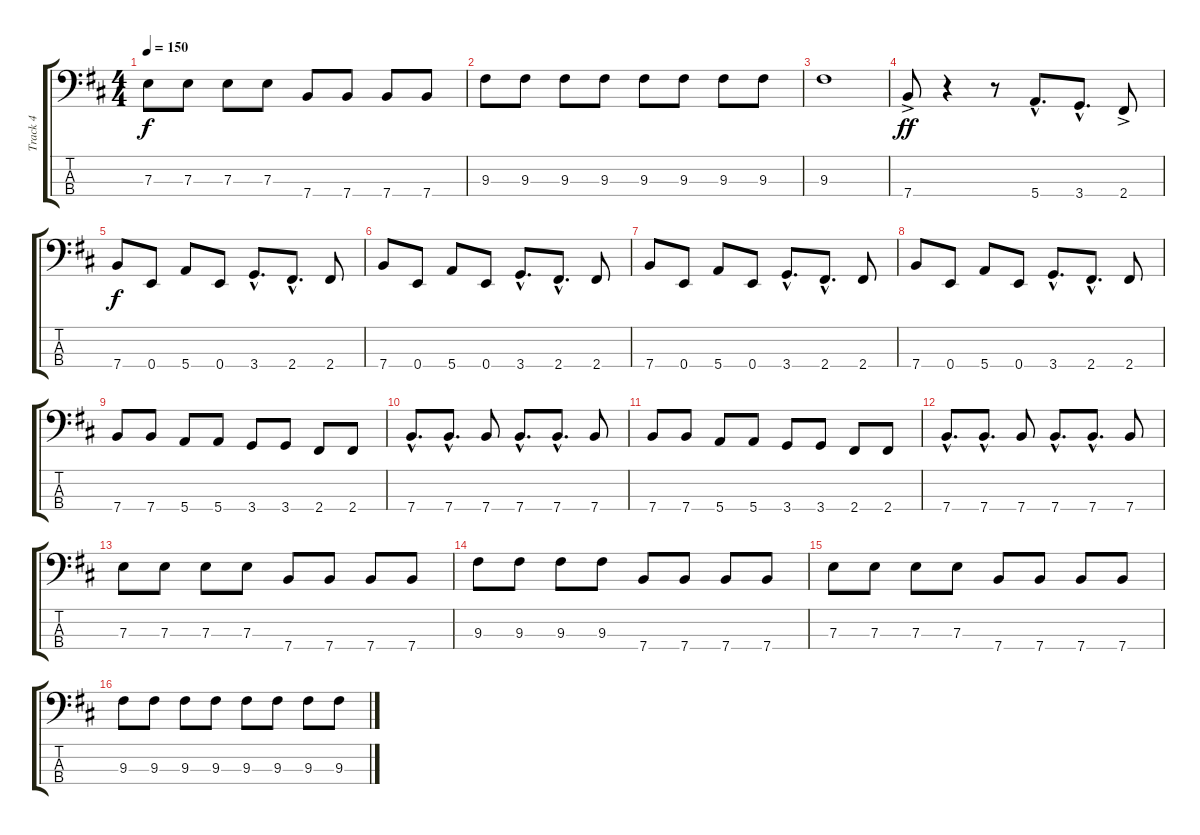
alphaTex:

\track ("Track 4" "Track 4") {instrument electricbassfinger}
\staff {score tabs}
\tuning (G2 D2 A1 E1) {hide}
\ts (4 4)
\tempo 150
\clef f4
\ks d
7.3.8{dy f} 7.3.8 7.3.8 7.3.8 7.4.8 7.4.8 7.4.8 7.4.8 |
9.3.8 9.3.8 9.3.8 9.3.8 9.3.8 9.3.8 9.3.8 9.3.8 |
9.3.1 |
7.4{ac}.8{dy ff} r.4 r.8 5.4{hac}.8{d} 3.4{hac}.8{d} 2.4{ac}.8 |
7.4.8{dy f} 0.4.8 5.4.8 0.4.8 3.4{hac}.8{d} 2.4{hac}.8{d} 2.4.8 |
7.4.8 0.4.8 5.4.8 0.4.8 3.4{hac}.8{d} 2.4{hac}.8{d} 2.4.8 |
7.4.8 0.4.8 5.4.8 0.4.8 3.4{hac}.8{d} 2.4{hac}.8{d} 2.4.8 |
7.4.8 0.4.8 5.4.8 0.4.8 3.4{hac}.8{d} 2.4{hac}.8{d} 2.4.8 |
7.4.8 7.4.8 5.4.8 5.4.8 3.4.8 3.4.8 2.4.8 2.4.8 |
7.4{hac}.8{d} 7.4{hac}.8{d} 7.4.8 7.4{hac}.8{d} 7.4{hac}.8{d} 7.4.8 |
7.4.8 7.4.8 5.4.8 5.4.8 3.4.8 3.4.8 2.4.8 2.4.8 |
7.4{hac}.8{d} 7.4{hac}.8{d} 7.4.8 7.4{hac}.8{d} 7.4{hac}.8{d} 7.4.8 |
7.3.8 7.3.8 7.3.8 7.3.8 7.4.8 7.4.8 7.4.8 7.4.8 |
9.3.8 9.3.8 9.3.8 9.3.8 7.4.8 7.4.8 7.4.8 7.4.8 |
7.3.8 7.3.8 7.3.8 7.3.8 7.4.8 7.4.8 7.4.8 7.4.8 |
9.3.8 9.3.8 9.3.8 9.3.8 9.3.8 9.3.8 9.3.8 9.3.8
